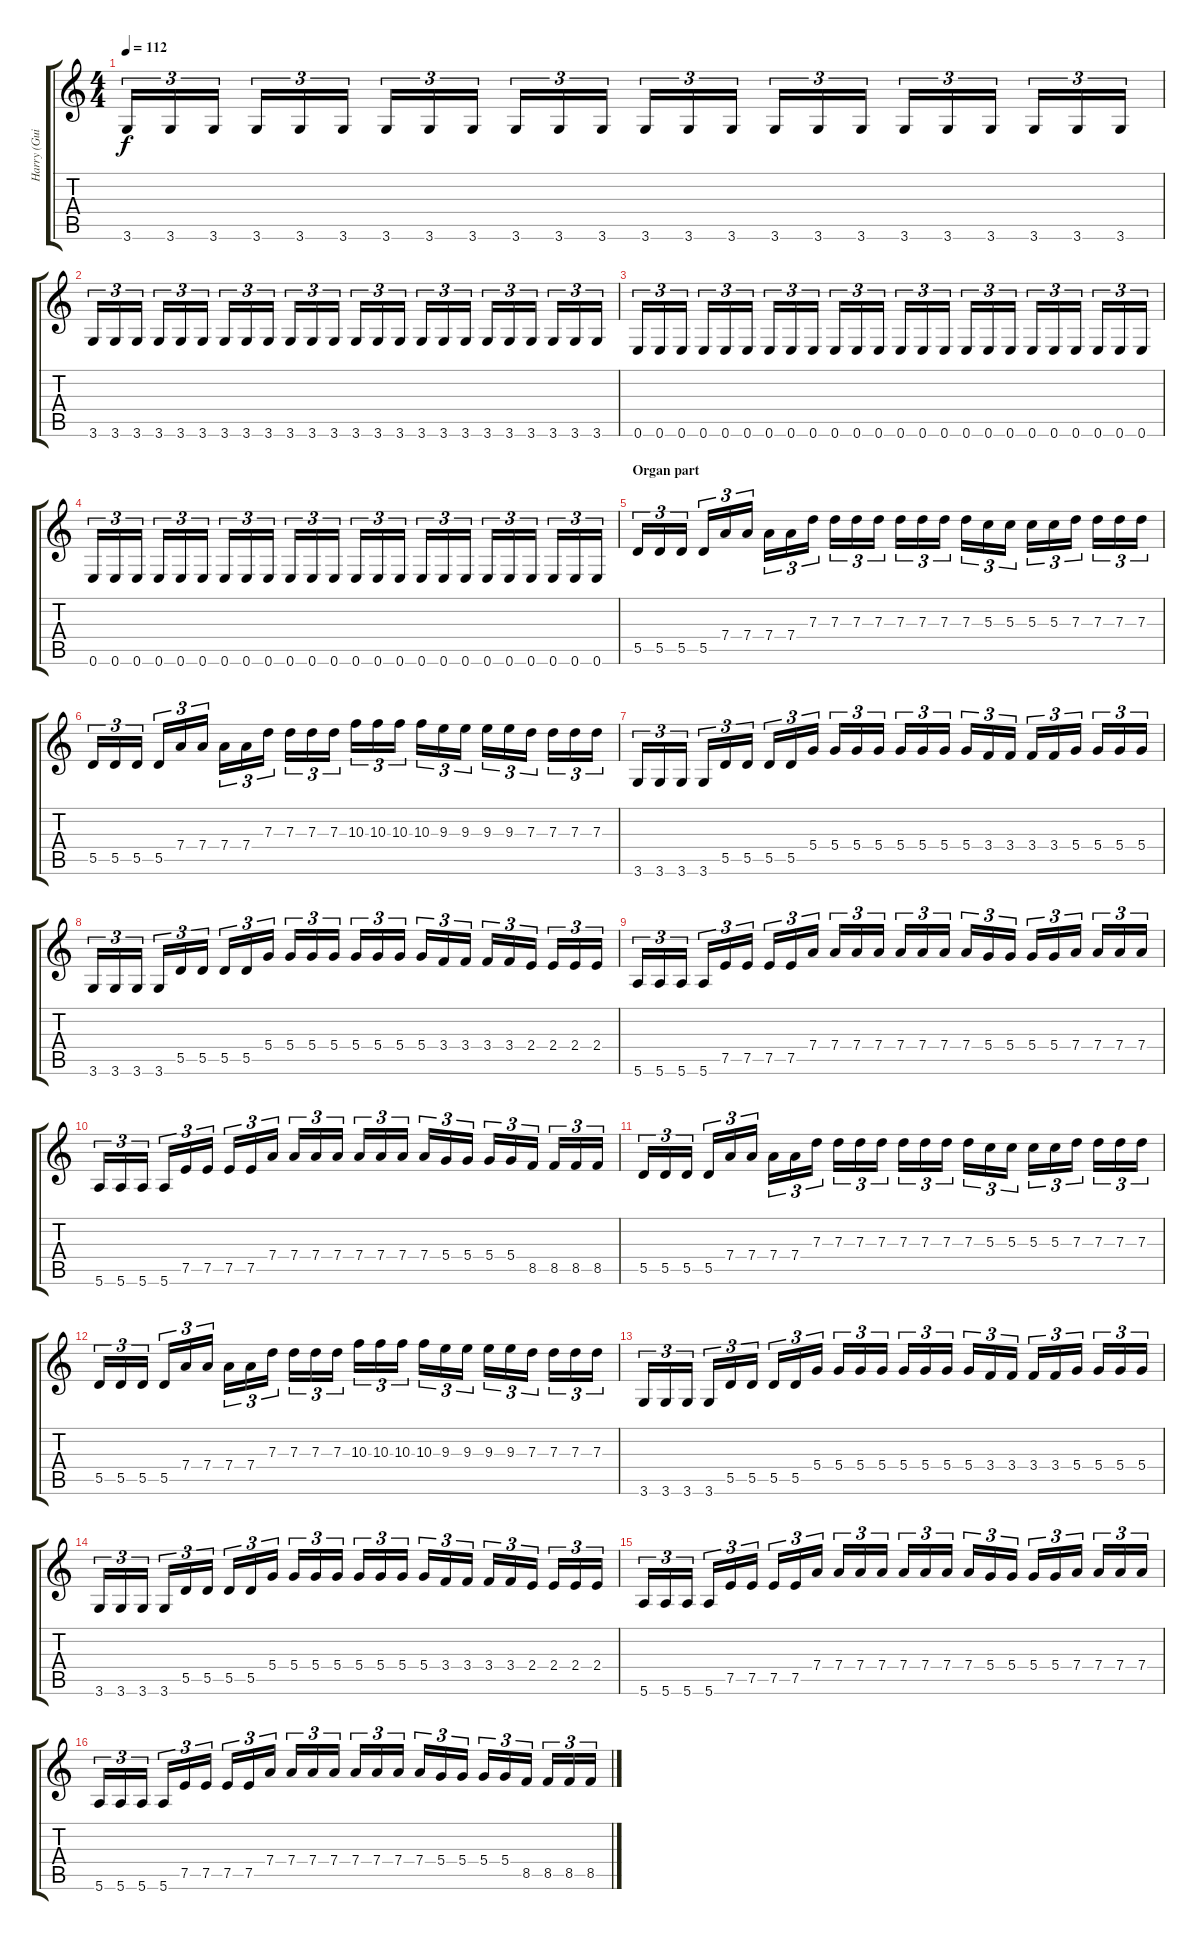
\track ("Harry (Guitar)" "Harry (Gui") {instrument overdrivenguitar}
\staff {score tabs}
\tuning (E4 B3 G3 D3 A2 E2) {hide}
\ts (4 4)
\tempo 112
\clef g2
\ks c
3.6.16{tu (3 2) dy f} 3.6.16{tu (3 2)} 3.6.16{tu (3 2)} 3.6.16{tu (3 2)} 3.6.16{tu (3 2)} 3.6.16{tu (3 2)} 3.6.16{tu (3 2)} 3.6.16{tu (3 2)} 3.6.16{tu (3 2)} 3.6.16{tu (3 2)} 3.6.16{tu (3 2)} 3.6.16{tu (3 2)} 3.6.16{tu (3 2)} 3.6.16{tu (3 2)} 3.6.16{tu (3 2)} 3.6.16{tu (3 2)} 3.6.16{tu (3 2)} 3.6.16{tu (3 2)} 3.6.16{tu (3 2)} 3.6.16{tu (3 2)} 3.6.16{tu (3 2)} 3.6.16{tu (3 2)} 3.6.16{tu (3 2)} 3.6.16{tu (3 2)} |
3.6.16{tu (3 2)} 3.6.16{tu (3 2)} 3.6.16{tu (3 2)} 3.6.16{tu (3 2)} 3.6.16{tu (3 2)} 3.6.16{tu (3 2)} 3.6.16{tu (3 2)} 3.6.16{tu (3 2)} 3.6.16{tu (3 2)} 3.6.16{tu (3 2)} 3.6.16{tu (3 2)} 3.6.16{tu (3 2)} 3.6.16{tu (3 2)} 3.6.16{tu (3 2)} 3.6.16{tu (3 2)} 3.6.16{tu (3 2)} 3.6.16{tu (3 2)} 3.6.16{tu (3 2)} 3.6.16{tu (3 2)} 3.6.16{tu (3 2)} 3.6.16{tu (3 2)} 3.6.16{tu (3 2)} 3.6.16{tu (3 2)} 3.6.16{tu (3 2)} |
0.6.16{tu (3 2)} 0.6.16{tu (3 2)} 0.6.16{tu (3 2)} 0.6.16{tu (3 2)} 0.6.16{tu (3 2)} 0.6.16{tu (3 2)} 0.6.16{tu (3 2)} 0.6.16{tu (3 2)} 0.6.16{tu (3 2)} 0.6.16{tu (3 2)} 0.6.16{tu (3 2)} 0.6.16{tu (3 2)} 0.6.16{tu (3 2)} 0.6.16{tu (3 2)} 0.6.16{tu (3 2)} 0.6.16{tu (3 2)} 0.6.16{tu (3 2)} 0.6.16{tu (3 2)} 0.6.16{tu (3 2)} 0.6.16{tu (3 2)} 0.6.16{tu (3 2)} 0.6.16{tu (3 2)} 0.6.16{tu (3 2)} 0.6.16{tu (3 2)} |
0.6.16{tu (3 2)} 0.6.16{tu (3 2)} 0.6.16{tu (3 2)} 0.6.16{tu (3 2)} 0.6.16{tu (3 2)} 0.6.16{tu (3 2)} 0.6.16{tu (3 2)} 0.6.16{tu (3 2)} 0.6.16{tu (3 2)} 0.6.16{tu (3 2)} 0.6.16{tu (3 2)} 0.6.16{tu (3 2)} 0.6.16{tu (3 2)} 0.6.16{tu (3 2)} 0.6.16{tu (3 2)} 0.6.16{tu (3 2)} 0.6.16{tu (3 2)} 0.6.16{tu (3 2)} 0.6.16{tu (3 2)} 0.6.16{tu (3 2)} 0.6.16{tu (3 2)} 0.6.16{tu (3 2)} 0.6.16{tu (3 2)} 0.6.16{tu (3 2)} |
\section ("" "Organ part")
5.5.16{tu (3 2)} 5.5.16{tu (3 2)} 5.5.16{tu (3 2)} 5.5.16{tu (3 2)} 7.4.16{tu (3 2)} 7.4.16{tu (3 2)} 7.4.16{tu (3 2)} 7.4.16{tu (3 2)} 7.3.16{tu (3 2)} 7.3.16{tu (3 2)} 7.3.16{tu (3 2)} 7.3.16{tu (3 2)} 7.3.16{tu (3 2)} 7.3.16{tu (3 2)} 7.3.16{tu (3 2)} 7.3.16{tu (3 2)} 5.3.16{tu (3 2)} 5.3.16{tu (3 2)} 5.3.16{tu (3 2)} 5.3.16{tu (3 2)} 7.3.16{tu (3 2)} 7.3.16{tu (3 2)} 7.3.16{tu (3 2)} 7.3.16{tu (3 2)} |
5.5.16{tu (3 2)} 5.5.16{tu (3 2)} 5.5.16{tu (3 2)} 5.5.16{tu (3 2)} 7.4.16{tu (3 2)} 7.4.16{tu (3 2)} 7.4.16{tu (3 2)} 7.4.16{tu (3 2)} 7.3.16{tu (3 2)} 7.3.16{tu (3 2)} 7.3.16{tu (3 2)} 7.3.16{tu (3 2)} 10.3.16{tu (3 2)} 10.3.16{tu (3 2)} 10.3.16{tu (3 2)} 10.3.16{tu (3 2)} 9.3.16{tu (3 2)} 9.3.16{tu (3 2)} 9.3.16{tu (3 2)} 9.3.16{tu (3 2)} 7.3.16{tu (3 2)} 7.3.16{tu (3 2)} 7.3.16{tu (3 2)} 7.3.16{tu (3 2)} |
3.6.16{tu (3 2)} 3.6.16{tu (3 2)} 3.6.16{tu (3 2)} 3.6.16{tu (3 2)} 5.5.16{tu (3 2)} 5.5.16{tu (3 2)} 5.5.16{tu (3 2)} 5.5.16{tu (3 2)} 5.4.16{tu (3 2)} 5.4.16{tu (3 2)} 5.4.16{tu (3 2)} 5.4.16{tu (3 2)} 5.4.16{tu (3 2)} 5.4.16{tu (3 2)} 5.4.16{tu (3 2)} 5.4.16{tu (3 2)} 3.4.16{tu (3 2)} 3.4.16{tu (3 2)} 3.4.16{tu (3 2)} 3.4.16{tu (3 2)} 5.4.16{tu (3 2)} 5.4.16{tu (3 2)} 5.4.16{tu (3 2)} 5.4.16{tu (3 2)} |
3.6.16{tu (3 2)} 3.6.16{tu (3 2)} 3.6.16{tu (3 2)} 3.6.16{tu (3 2)} 5.5.16{tu (3 2)} 5.5.16{tu (3 2)} 5.5.16{tu (3 2)} 5.5.16{tu (3 2)} 5.4.16{tu (3 2)} 5.4.16{tu (3 2)} 5.4.16{tu (3 2)} 5.4.16{tu (3 2)} 5.4.16{tu (3 2)} 5.4.16{tu (3 2)} 5.4.16{tu (3 2)} 5.4.16{tu (3 2)} 3.4.16{tu (3 2)} 3.4.16{tu (3 2)} 3.4.16{tu (3 2)} 3.4.16{tu (3 2)} 2.4.16{tu (3 2)} 2.4.16{tu (3 2)} 2.4.16{tu (3 2)} 2.4.16{tu (3 2)} |
5.6.16{tu (3 2)} 5.6.16{tu (3 2)} 5.6.16{tu (3 2)} 5.6.16{tu (3 2)} 7.5.16{tu (3 2)} 7.5.16{tu (3 2)} 7.5.16{tu (3 2)} 7.5.16{tu (3 2)} 7.4.16{tu (3 2)} 7.4.16{tu (3 2)} 7.4.16{tu (3 2)} 7.4.16{tu (3 2)} 7.4.16{tu (3 2)} 7.4.16{tu (3 2)} 7.4.16{tu (3 2)} 7.4.16{tu (3 2)} 5.4.16{tu (3 2)} 5.4.16{tu (3 2)} 5.4.16{tu (3 2)} 5.4.16{tu (3 2)} 7.4.16{tu (3 2)} 7.4.16{tu (3 2)} 7.4.16{tu (3 2)} 7.4.16{tu (3 2)} |
5.6.16{tu (3 2)} 5.6.16{tu (3 2)} 5.6.16{tu (3 2)} 5.6.16{tu (3 2)} 7.5.16{tu (3 2)} 7.5.16{tu (3 2)} 7.5.16{tu (3 2)} 7.5.16{tu (3 2)} 7.4.16{tu (3 2)} 7.4.16{tu (3 2)} 7.4.16{tu (3 2)} 7.4.16{tu (3 2)} 7.4.16{tu (3 2)} 7.4.16{tu (3 2)} 7.4.16{tu (3 2)} 7.4.16{tu (3 2)} 5.4.16{tu (3 2)} 5.4.16{tu (3 2)} 5.4.16{tu (3 2)} 5.4.16{tu (3 2)} 8.5.16{tu (3 2)} 8.5.16{tu (3 2)} 8.5.16{tu (3 2)} 8.5.16{tu (3 2)} |
5.5.16{tu (3 2)} 5.5.16{tu (3 2)} 5.5.16{tu (3 2)} 5.5.16{tu (3 2)} 7.4.16{tu (3 2)} 7.4.16{tu (3 2)} 7.4.16{tu (3 2)} 7.4.16{tu (3 2)} 7.3.16{tu (3 2)} 7.3.16{tu (3 2)} 7.3.16{tu (3 2)} 7.3.16{tu (3 2)} 7.3.16{tu (3 2)} 7.3.16{tu (3 2)} 7.3.16{tu (3 2)} 7.3.16{tu (3 2)} 5.3.16{tu (3 2)} 5.3.16{tu (3 2)} 5.3.16{tu (3 2)} 5.3.16{tu (3 2)} 7.3.16{tu (3 2)} 7.3.16{tu (3 2)} 7.3.16{tu (3 2)} 7.3.16{tu (3 2)} |
5.5.16{tu (3 2)} 5.5.16{tu (3 2)} 5.5.16{tu (3 2)} 5.5.16{tu (3 2)} 7.4.16{tu (3 2)} 7.4.16{tu (3 2)} 7.4.16{tu (3 2)} 7.4.16{tu (3 2)} 7.3.16{tu (3 2)} 7.3.16{tu (3 2)} 7.3.16{tu (3 2)} 7.3.16{tu (3 2)} 10.3.16{tu (3 2)} 10.3.16{tu (3 2)} 10.3.16{tu (3 2)} 10.3.16{tu (3 2)} 9.3.16{tu (3 2)} 9.3.16{tu (3 2)} 9.3.16{tu (3 2)} 9.3.16{tu (3 2)} 7.3.16{tu (3 2)} 7.3.16{tu (3 2)} 7.3.16{tu (3 2)} 7.3.16{tu (3 2)} |
3.6.16{tu (3 2)} 3.6.16{tu (3 2)} 3.6.16{tu (3 2)} 3.6.16{tu (3 2)} 5.5.16{tu (3 2)} 5.5.16{tu (3 2)} 5.5.16{tu (3 2)} 5.5.16{tu (3 2)} 5.4.16{tu (3 2)} 5.4.16{tu (3 2)} 5.4.16{tu (3 2)} 5.4.16{tu (3 2)} 5.4.16{tu (3 2)} 5.4.16{tu (3 2)} 5.4.16{tu (3 2)} 5.4.16{tu (3 2)} 3.4.16{tu (3 2)} 3.4.16{tu (3 2)} 3.4.16{tu (3 2)} 3.4.16{tu (3 2)} 5.4.16{tu (3 2)} 5.4.16{tu (3 2)} 5.4.16{tu (3 2)} 5.4.16{tu (3 2)} |
3.6.16{tu (3 2)} 3.6.16{tu (3 2)} 3.6.16{tu (3 2)} 3.6.16{tu (3 2)} 5.5.16{tu (3 2)} 5.5.16{tu (3 2)} 5.5.16{tu (3 2)} 5.5.16{tu (3 2)} 5.4.16{tu (3 2)} 5.4.16{tu (3 2)} 5.4.16{tu (3 2)} 5.4.16{tu (3 2)} 5.4.16{tu (3 2)} 5.4.16{tu (3 2)} 5.4.16{tu (3 2)} 5.4.16{tu (3 2)} 3.4.16{tu (3 2)} 3.4.16{tu (3 2)} 3.4.16{tu (3 2)} 3.4.16{tu (3 2)} 2.4.16{tu (3 2)} 2.4.16{tu (3 2)} 2.4.16{tu (3 2)} 2.4.16{tu (3 2)} |
5.6.16{tu (3 2)} 5.6.16{tu (3 2)} 5.6.16{tu (3 2)} 5.6.16{tu (3 2)} 7.5.16{tu (3 2)} 7.5.16{tu (3 2)} 7.5.16{tu (3 2)} 7.5.16{tu (3 2)} 7.4.16{tu (3 2)} 7.4.16{tu (3 2)} 7.4.16{tu (3 2)} 7.4.16{tu (3 2)} 7.4.16{tu (3 2)} 7.4.16{tu (3 2)} 7.4.16{tu (3 2)} 7.4.16{tu (3 2)} 5.4.16{tu (3 2)} 5.4.16{tu (3 2)} 5.4.16{tu (3 2)} 5.4.16{tu (3 2)} 7.4.16{tu (3 2)} 7.4.16{tu (3 2)} 7.4.16{tu (3 2)} 7.4.16{tu (3 2)} |
5.6.16{tu (3 2)} 5.6.16{tu (3 2)} 5.6.16{tu (3 2)} 5.6.16{tu (3 2)} 7.5.16{tu (3 2)} 7.5.16{tu (3 2)} 7.5.16{tu (3 2)} 7.5.16{tu (3 2)} 7.4.16{tu (3 2)} 7.4.16{tu (3 2)} 7.4.16{tu (3 2)} 7.4.16{tu (3 2)} 7.4.16{tu (3 2)} 7.4.16{tu (3 2)} 7.4.16{tu (3 2)} 7.4.16{tu (3 2)} 5.4.16{tu (3 2)} 5.4.16{tu (3 2)} 5.4.16{tu (3 2)} 5.4.16{tu (3 2)} 8.5.16{tu (3 2)} 8.5.16{tu (3 2)} 8.5.16{tu (3 2)} 8.5.16{tu (3 2)}
